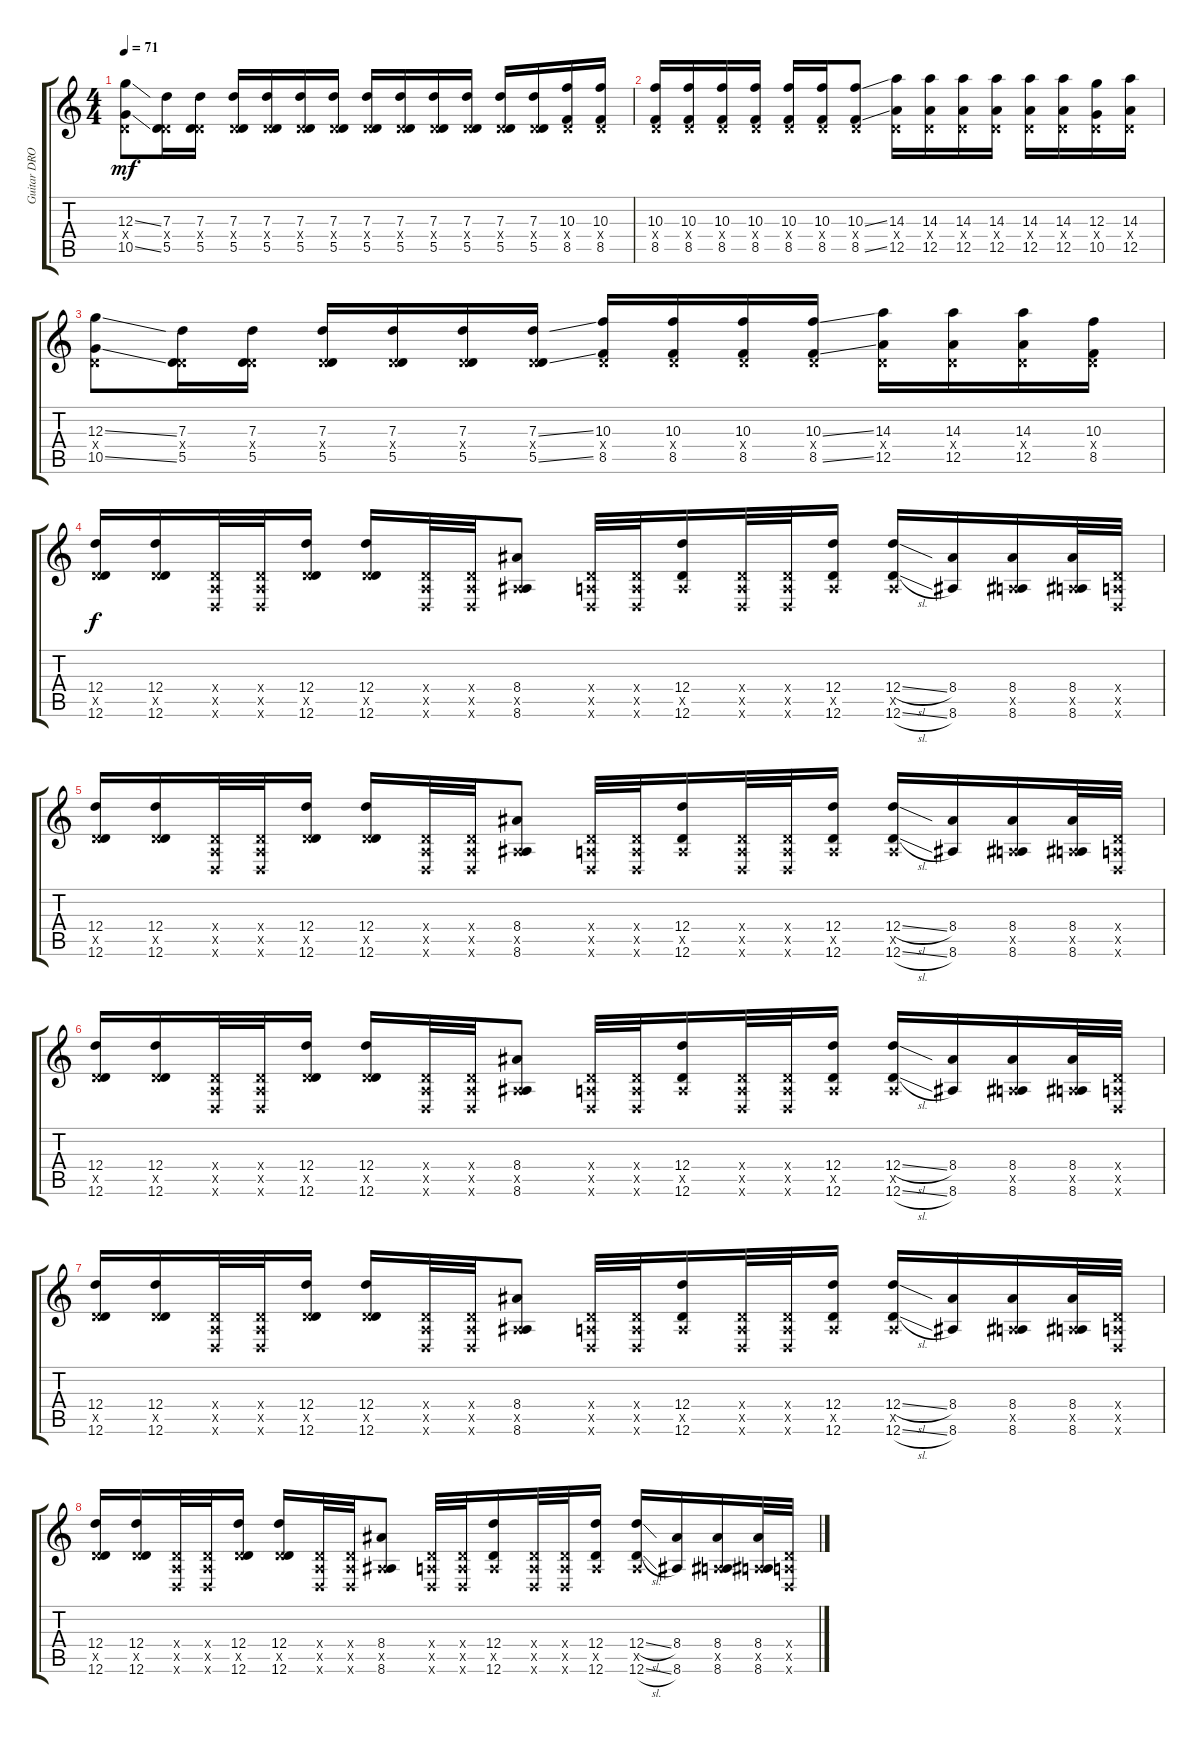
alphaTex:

\track ("Guitar DROP-D THREE" "Guitar DRO") {instrument distortionguitar}
\staff {score tabs}
\tuning (E4 B3 G3 D3 A2 D2) {hide}
\ts (4 4)
\tempo 71
\clef g2
\ks c
(12.3{ss} 0.4{x} 10.5{ss}).8{dy mf} (7.3 0.4{x} 5.5).16 (7.3 0.4{x} 5.5).16 (7.3 0.4{x} 5.5).16 (7.3 0.4{x} 5.5).16 (7.3 0.4{x} 5.5).16 (7.3 0.4{x} 5.5).16 (7.3 0.4{x} 5.5).16 (7.3 0.4{x} 5.5).16 (7.3 0.4{x} 5.5).16 (7.3 0.4{x} 5.5).16 (7.3 0.4{x} 5.5).16 (7.3 0.4{x} 5.5).16 (10.3 0.4{x} 8.5).16 (10.3 0.4{x} 8.5).16 |
(10.3 0.4{x} 8.5).16 (10.3 0.4{x} 8.5).16 (10.3 0.4{x} 8.5).16 (10.3 0.4{x} 8.5).16 (10.3 0.4{x} 8.5).16 (10.3 0.4{x} 8.5).16 (10.3{ss} 0.4{x} 8.5{ss}).8 (14.3 0.4{x} 12.5).16 (14.3 0.4{x} 12.5).16 (14.3 0.4{x} 12.5).16 (14.3 0.4{x} 12.5).16 (14.3 0.4{x} 12.5).16 (14.3 0.4{x} 12.5).16 (12.3 0.4{x} 10.5).16 (14.3 0.4{x} 12.5).16 |
(12.3{ss} 0.4{x} 10.5{ss}).8 (7.3 0.4{x} 5.5).16 (7.3 0.4{x} 5.5).16 (7.3 0.4{x} 5.5).16 (7.3 0.4{x} 5.5).16 (7.3 0.4{x} 5.5).16 (7.3{ss} 0.4{x} 5.5{ss}).16 (10.3 0.4{x} 8.5).16 (10.3 0.4{x} 8.5).16 (10.3 0.4{x} 8.5).16 (10.3{ss} 0.4{x} 8.5{ss}).16 (14.3 0.4{x} 12.5).16 (14.3 0.4{x} 12.5).16 (14.3 0.4{x} 12.5).16 (10.3 0.4{x} 8.5).16 |
(12.4 5.5{x} 12.6).16{dy f} (12.4 5.5{x} 12.6).16 (0.4{x} 0.5{x} 0.6{x}).32 (0.4{x} 0.5{x} 0.6{x}).32 (12.4 5.5{x} 12.6).16 (12.4 5.5{x} 12.6).16 (0.4{x} 0.5{x} 0.6{x}).32 (0.4{x} 0.5{x} 0.6{x}).32 (8.4 1.5{x} 8.6).8 (0.4{x} 0.5{x} 0.6{x}).32 (0.4{x} 0.5{x} 0.6{x}).32 (12.4 0.5{x} 12.6).16 (0.4{x} 0.5{x} 0.6{x}).32 (0.4{x} 0.5{x} 0.6{x}).32 (12.4 0.5{x} 12.6).16 (12.4{sl} 0.5{x} 12.6{sl}).16 (8.4 8.6).16 (8.4 0.5{x} 8.6).16 (8.4 0.5{x} 8.6).32 (0.4{x} 0.5{x} 0.6{x}).32 |
(12.4 5.5{x} 12.6).16 (12.4 5.5{x} 12.6).16 (0.4{x} 0.5{x} 0.6{x}).32 (0.4{x} 0.5{x} 0.6{x}).32 (12.4 5.5{x} 12.6).16 (12.4 5.5{x} 12.6).16 (0.4{x} 0.5{x} 0.6{x}).32 (0.4{x} 0.5{x} 0.6{x}).32 (8.4 1.5{x} 8.6).8 (0.4{x} 0.5{x} 0.6{x}).32 (0.4{x} 0.5{x} 0.6{x}).32 (12.4 0.5{x} 12.6).16 (0.4{x} 0.5{x} 0.6{x}).32 (0.4{x} 0.5{x} 0.6{x}).32 (12.4 0.5{x} 12.6).16 (12.4{sl} 0.5{x} 12.6{sl}).16 (8.4 8.6).16 (8.4 0.5{x} 8.6).16 (8.4 0.5{x} 8.6).32 (0.4{x} 0.5{x} 0.6{x}).32 |
(12.4 5.5{x} 12.6).16 (12.4 5.5{x} 12.6).16 (0.4{x} 0.5{x} 0.6{x}).32 (0.4{x} 0.5{x} 0.6{x}).32 (12.4 5.5{x} 12.6).16 (12.4 5.5{x} 12.6).16 (0.4{x} 0.5{x} 0.6{x}).32 (0.4{x} 0.5{x} 0.6{x}).32 (8.4 1.5{x} 8.6).8 (0.4{x} 0.5{x} 0.6{x}).32 (0.4{x} 0.5{x} 0.6{x}).32 (12.4 0.5{x} 12.6).16 (0.4{x} 0.5{x} 0.6{x}).32 (0.4{x} 0.5{x} 0.6{x}).32 (12.4 0.5{x} 12.6).16 (12.4{sl} 0.5{x} 12.6{sl}).16 (8.4 8.6).16 (8.4 0.5{x} 8.6).16 (8.4 0.5{x} 8.6).32 (0.4{x} 0.5{x} 0.6{x}).32 |
(12.4 5.5{x} 12.6).16 (12.4 5.5{x} 12.6).16 (0.4{x} 0.5{x} 0.6{x}).32 (0.4{x} 0.5{x} 0.6{x}).32 (12.4 5.5{x} 12.6).16 (12.4 5.5{x} 12.6).16 (0.4{x} 0.5{x} 0.6{x}).32 (0.4{x} 0.5{x} 0.6{x}).32 (8.4 1.5{x} 8.6).8 (0.4{x} 0.5{x} 0.6{x}).32 (0.4{x} 0.5{x} 0.6{x}).32 (12.4 0.5{x} 12.6).16 (0.4{x} 0.5{x} 0.6{x}).32 (0.4{x} 0.5{x} 0.6{x}).32 (12.4 0.5{x} 12.6).16 (12.4{sl} 0.5{x} 12.6{sl}).16 (8.4 8.6).16 (8.4 0.5{x} 8.6).16 (8.4 0.5{x} 8.6).32 (0.4{x} 0.5{x} 0.6{x}).32 |
(12.4 5.5{x} 12.6).16 (12.4 5.5{x} 12.6).16 (0.4{x} 0.5{x} 0.6{x}).32 (0.4{x} 0.5{x} 0.6{x}).32 (12.4 5.5{x} 12.6).16 (12.4 5.5{x} 12.6).16 (0.4{x} 0.5{x} 0.6{x}).32 (0.4{x} 0.5{x} 0.6{x}).32 (8.4 1.5{x} 8.6).8 (0.4{x} 0.5{x} 0.6{x}).32 (0.4{x} 0.5{x} 0.6{x}).32 (12.4 0.5{x} 12.6).16 (0.4{x} 0.5{x} 0.6{x}).32 (0.4{x} 0.5{x} 0.6{x}).32 (12.4 0.5{x} 12.6).16 (12.4{sl} 0.5{x} 12.6{sl}).16 (8.4 8.6).16 (8.4 0.5{x} 8.6).16 (8.4 0.5{x} 8.6).32 (0.4{x} 0.5{x} 0.6{x}).32
